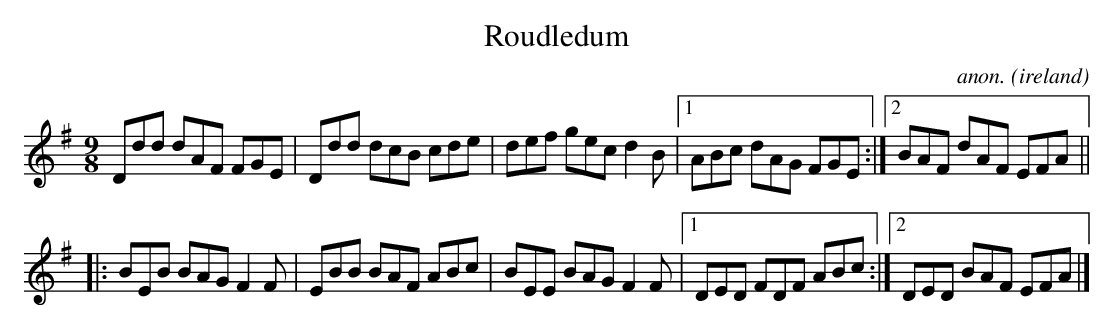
X:1
T:Roudledum
O:ireland
C:anon.
M:9/8
L:1/8
K:Ador
Ddd dAF FGE|Ddd dcB cde|def gec d2B|[1ABc dAG FGE:|[2BAF dAF EFA||
|:BEB BAG F2F|EBB BAF ABc|BEE BAG F2F|[1DED FDF ABc:|[2DED BAF EFA|]
